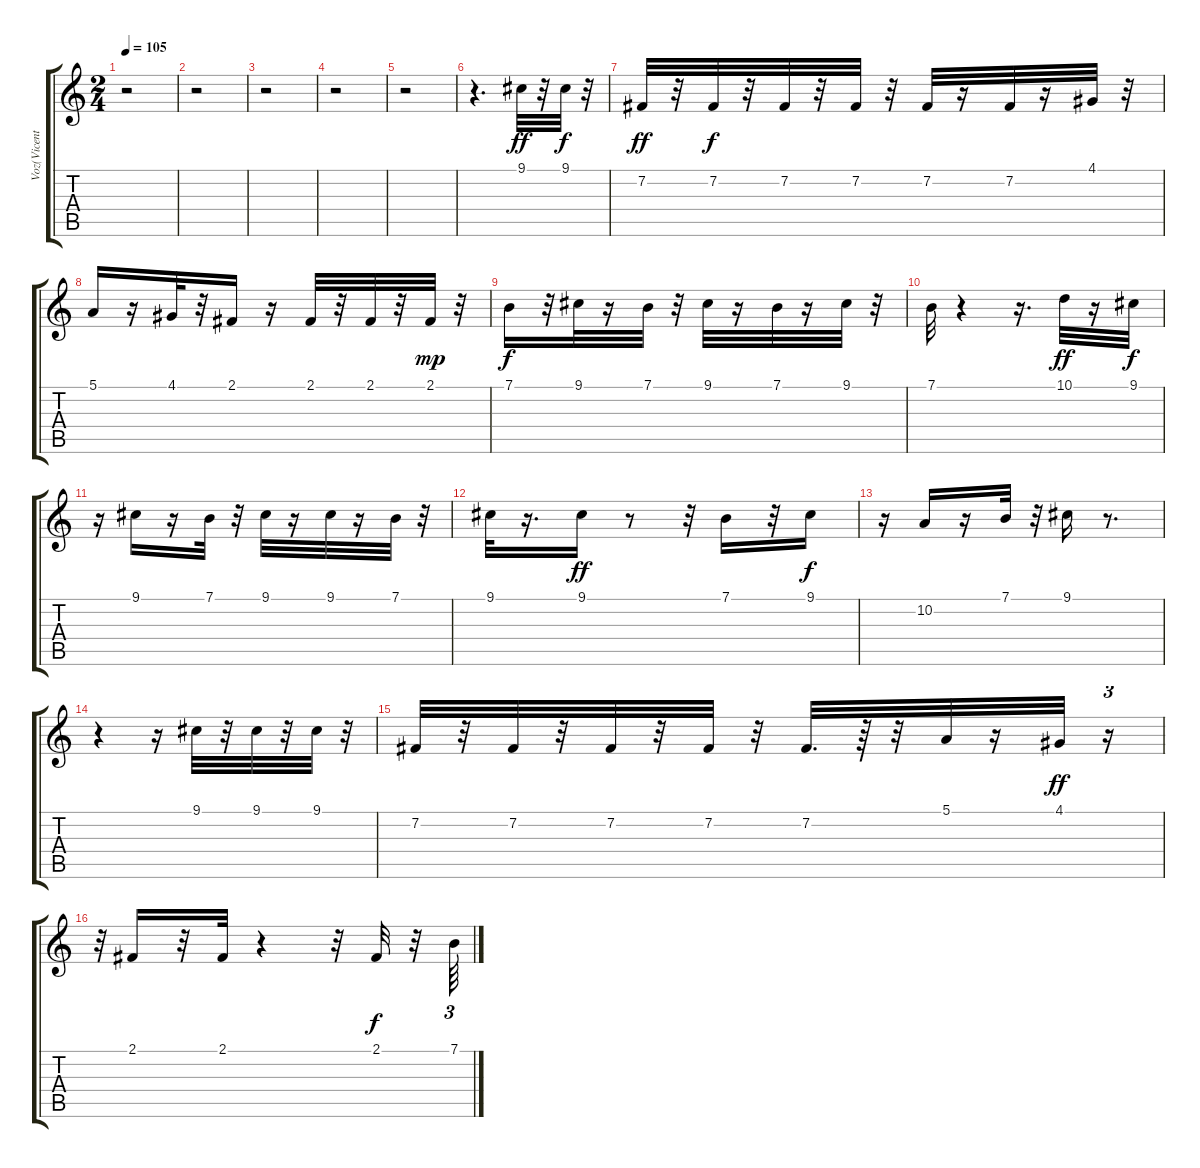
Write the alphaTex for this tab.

\track ("Voz(Vicentico)" "Voz(Vicent") {instrument altosax}
\staff {score tabs}
\tuning (E4 B3 G3 D3 A2 E2) {hide}
\ts (2 4)
\tempo 105
\clef g2
\ks c
r.2{dy ff} |
r.2 |
r.2 |
r.2 |
r.2 |
r.4{d} 9.1.32 r.32 9.1.32{dy f} r.32 |
7.2.32{dy ff} r.32 7.2.32{dy f} r.32 7.2.32 r.32 7.2.32 r.32 7.2.32 r.16 7.2.32 r.16 4.1.32 r.32 |
5.1.16 r.16 4.1.32 r.32 2.1.16 r.16 2.1.32 r.32 2.1.32 r.32 2.1.32{dy mp} r.32 |
7.1.16{dy f} r.32 9.1.32 r.16 7.1.32 r.32 9.1.32 r.16 7.1.32 r.16 9.1.32 r.32 |
7.1.32 r.4 r.16{d} 10.1.32{dy ff} r.16 9.1.32{dy f} |
r.16 9.1.16 r.16 7.1.32 r.32 9.1.32 r.16 9.1.32 r.16 7.1.32 r.32 |
9.1.32 r.16{d} 9.1.16{dy ff} r.8 r.32 7.1.16 r.32 9.1.16{dy f} |
r.16 10.2.16 r.16 7.1.32 r.32 9.1.16 r.8{d} |
r.4 r.16 9.1.32 r.32 9.1.32 r.32 9.1.32 r.32 |
7.2.32 r.32 7.2.32 r.32 7.2.32 r.32 7.2.32 r.32 7.2.32{d} r.64 r.32 5.1.32 r.16 4.1.32{dy ff} r.16{tu (3 2)} |
r.32{tu (3 2)} 2.1.16 r.32 2.1.32 r.4 r.32 2.1.32{dy f} r.32 7.1.64{tu (3 2)}
